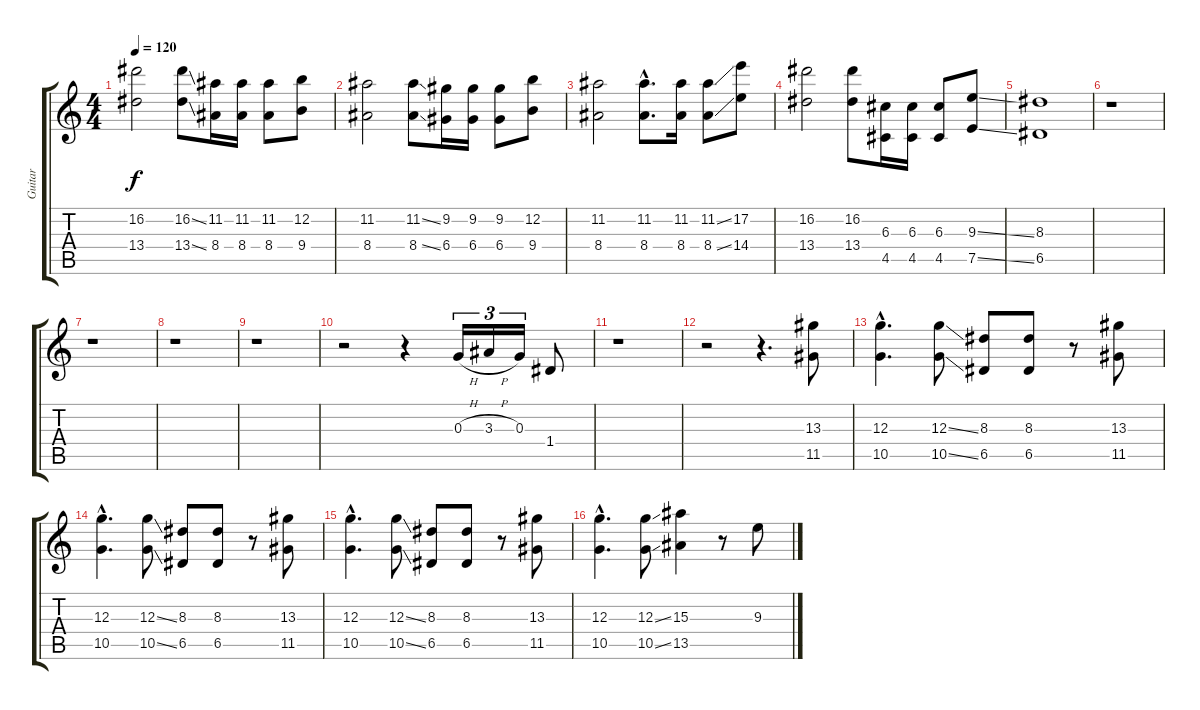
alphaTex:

\track ("Guitar" "Guitar") {instrument overdrivenguitar}
\staff {score tabs}
\tuning (E4 B3 G3 D3 A2 E2) {hide}
\ts (4 4)
\tempo 120
\clef g2
\ks c
(16.2 13.4).2{dy f} (16.2{ss} 13.4{ss}).8 (11.2 8.4).16 (11.2 8.4).16 (11.2 8.4).8 (12.2 9.4).8 |
(11.2 8.4).2 (11.2{ss} 8.4{ss}).8 (9.2 6.4).16 (9.2 6.4).16 (9.2 6.4).8 (12.2 9.4).8 |
(11.2 8.4).2 (11.2{hac} 8.4{hac}).8{d} (11.2 8.4).16 (11.2{ss} 8.4{ss}).8 (17.2 14.4).8 |
(16.2 13.4).2 (16.2 13.4).8 (6.3 4.5).16 (6.3 4.5).16 (6.3 4.5).8 (9.3{ss} 7.5{ss}).8 |
(8.3 6.5).1 |
r.1 |
r.1 |
r.1 |
r.1 |
r.2 r.4 0.3{h}.16{tu (3 2)} 3.3{h}.16{tu (3 2)} 0.3.16{tu (3 2)} 1.4.8 |
r.1 |
r.2 r.4{d} (13.3 11.5).8 |
(12.3{hac} 10.5{hac}).4{d} (12.3{ss} 10.5{ss}).8 (8.3 6.5).8 (8.3 6.5).8 r.8 (13.3 11.5).8 |
(12.3{hac} 10.5{hac}).4{d} (12.3{ss} 10.5{ss}).8 (8.3 6.5).8 (8.3 6.5).8 r.8 (13.3 11.5).8 |
(12.3{hac} 10.5{hac}).4{d} (12.3{ss} 10.5{ss}).8 (8.3 6.5).8 (8.3 6.5).8 r.8 (13.3 11.5).8 |
(12.3{hac} 10.5{hac}).4{d} (12.3{ss} 10.5{ss}).8 (15.3 13.5).4 r.8 9.3.8
